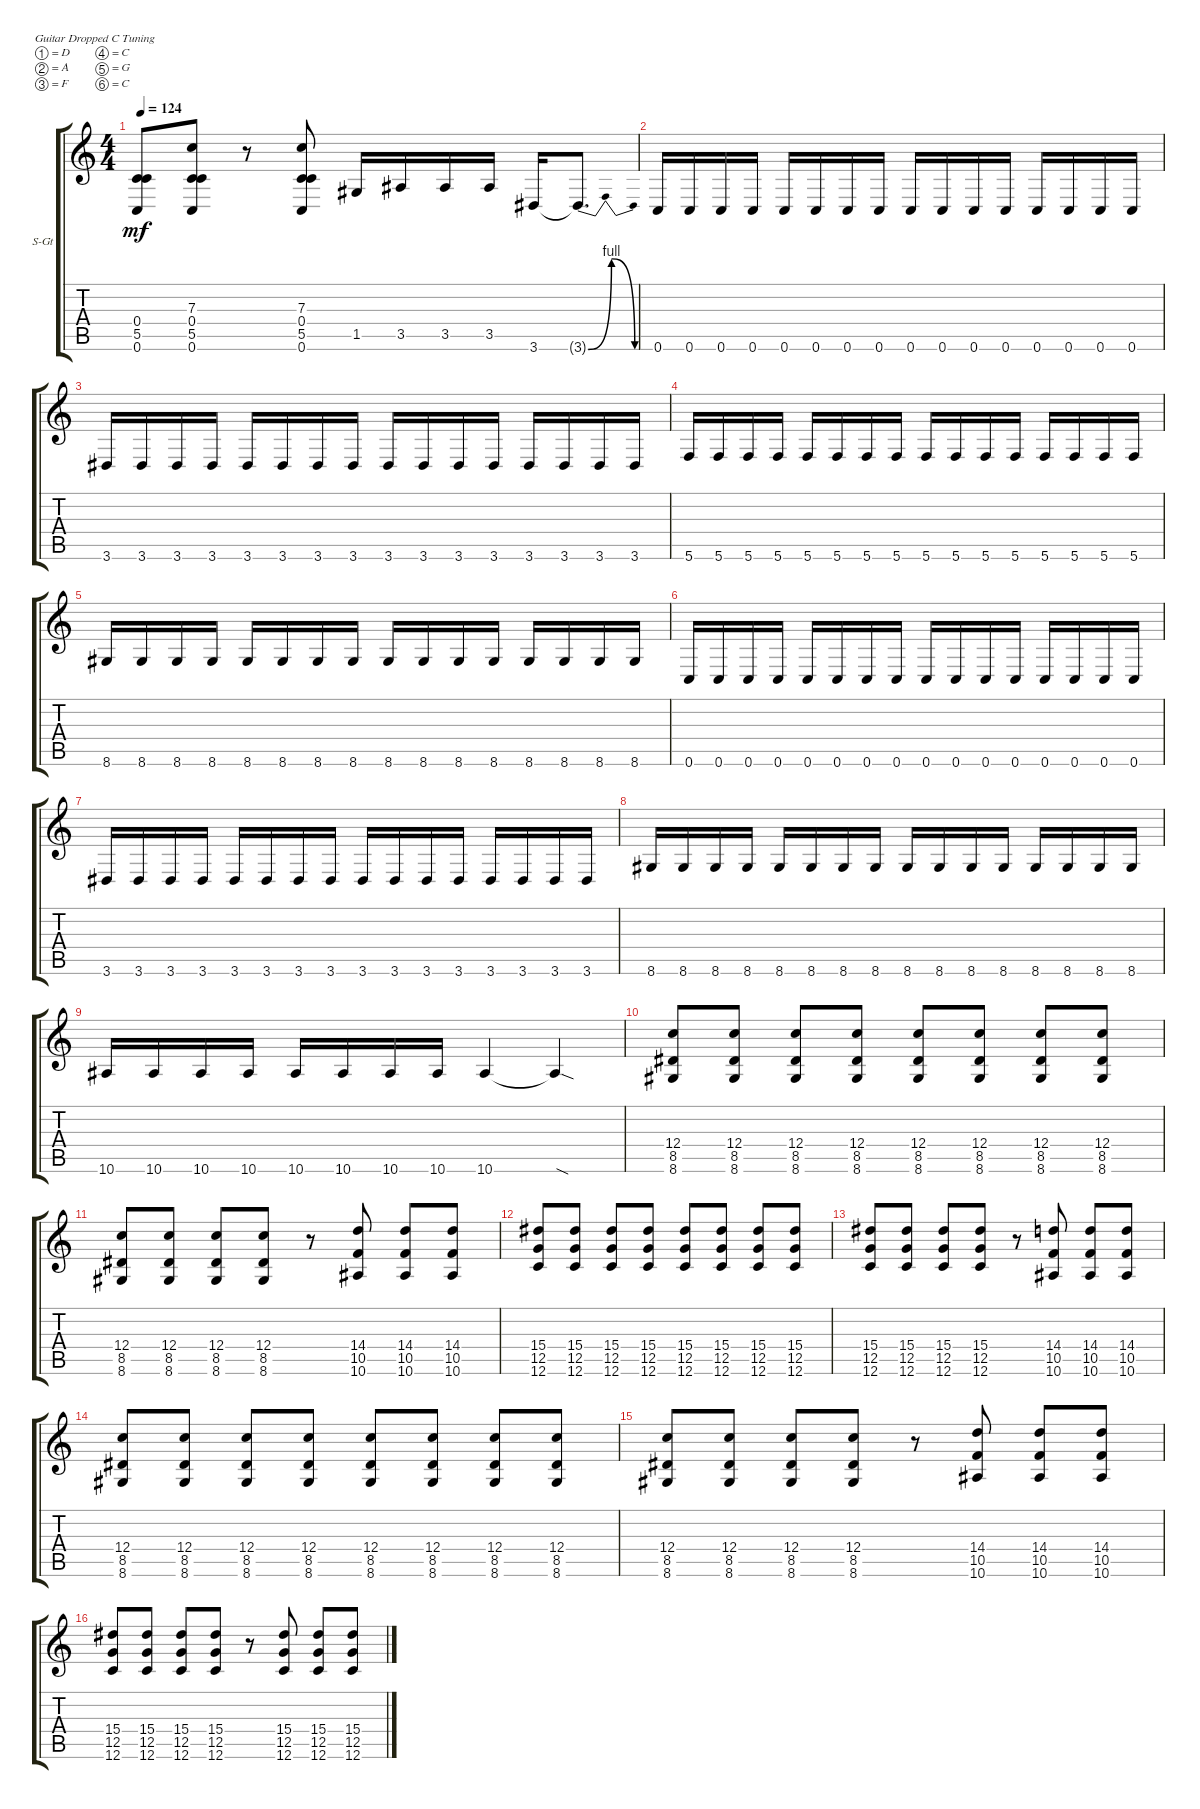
\defaultSystemsLayout 4
\bracketExtendMode groupsimilarinstruments
\firstSystemTrackNameOrientation horizontal
\otherSystemsTrackNameOrientation horizontal
\track ("Guitar Left" "S-Gt") {instrument acousticguitarsteel}
\staff {score tabs}
\tuning (D4 A3 F3 C3 G2 C2)
\ts (4 4)
\tempo 124
\clef g2
\ks c
(0.6{t} 5.5{t} 0.4{t}).8{dy mf} (0.6 5.5 0.4 7.3).8 r.8 (0.6 5.5 0.4 7.3).8 1.5.16 3.5.16 3.5.16 3.5.16 3.6.16 3.6{be (bendrelease 0 0 10.2 4 20.4 4 30.599999999999998 0) t}.8{d} |
0.6.16 0.6.16 0.6.16 0.6.16 0.6.16 0.6.16 0.6.16 0.6.16 0.6.16 0.6.16 0.6.16 0.6.16 0.6.16 0.6.16 0.6.16 0.6.16 |
3.6.16 3.6.16 3.6.16 3.6.16 3.6.16 3.6.16 3.6.16 3.6.16 3.6.16 3.6.16 3.6.16 3.6.16 3.6.16 3.6.16 3.6.16 3.6.16 |
5.6.16 5.6.16 5.6.16 5.6.16 5.6.16 5.6.16 5.6.16 5.6.16 5.6.16 5.6.16 5.6.16 5.6.16 5.6.16 5.6.16 5.6.16 5.6.16 |
8.6.16 8.6.16 8.6.16 8.6.16 8.6.16 8.6.16 8.6.16 8.6.16 8.6.16 8.6.16 8.6.16 8.6.16 8.6.16 8.6.16 8.6.16 8.6.16 |
0.6.16 0.6.16 0.6.16 0.6.16 0.6.16 0.6.16 0.6.16 0.6.16 0.6.16 0.6.16 0.6.16 0.6.16 0.6.16 0.6.16 0.6.16 0.6.16 |
3.6.16 3.6.16 3.6.16 3.6.16 3.6.16 3.6.16 3.6.16 3.6.16 3.6.16 3.6.16 3.6.16 3.6.16 3.6.16 3.6.16 3.6.16 3.6.16 |
8.6.16 8.6.16 8.6.16 8.6.16 8.6.16 8.6.16 8.6.16 8.6.16 8.6.16 8.6.16 8.6.16 8.6.16 8.6.16 8.6.16 8.6.16 8.6.16 |
10.6.16 10.6.16 10.6.16 10.6.16 10.6.16 10.6.16 10.6.16 10.6.16 10.6.4 10.6{sod t}.4 |
(8.6 8.5 12.4).8 (8.6 8.5 12.4).8 (8.6 8.5 12.4).8 (8.6 8.5 12.4).8 (12.4 8.5 8.6).8 (8.6 8.5 12.4).8 (8.6 8.5 12.4).8 (8.6 8.5 12.4).8 |
(8.6 8.5 12.4).8 (8.6 8.5 12.4).8 (8.6 8.5 12.4).8 (8.6 8.5 12.4).8 r.8 (10.6 10.5 14.4).8 (10.6 10.5 14.4).8 (10.6 10.5 14.4).8 |
(12.6 12.5 15.4).8 (12.6 12.5 15.4).8 (12.6 12.5 15.4).8 (12.6 12.5 15.4).8 (12.6 12.5 15.4).8 (12.6 12.5 15.4).8 (12.6 12.5 15.4).8 (12.6 12.5 15.4).8 |
(12.6 12.5 15.4).8 (12.6 12.5 15.4).8 (12.6 12.5 15.4).8 (12.6 12.5 15.4).8 r.8 (10.6 10.5 14.4).8 (10.6 10.5 14.4).8 (10.6 10.5 14.4).8 |
(8.6 8.5 12.4).8 (8.6 8.5 12.4).8 (8.6 8.5 12.4).8 (8.6 8.5 12.4).8 (12.4 8.5 8.6).8 (8.6 8.5 12.4).8 (8.6 8.5 12.4).8 (8.6 8.5 12.4).8 |
(8.6 8.5 12.4).8 (8.6 8.5 12.4).8 (8.6 8.5 12.4).8 (8.6 8.5 12.4).8 r.8 (10.6 10.5 14.4).8 (10.6 10.5 14.4).8 (10.6 10.5 14.4).8 |
(12.6 12.5 15.4).8 (12.6 12.5 15.4).8 (12.6 12.5 15.4).8 (12.6 12.5 15.4).8 r.8 (12.6 12.5 15.4).8 (12.6 12.5 15.4).8 (12.6 12.5 15.4).8
